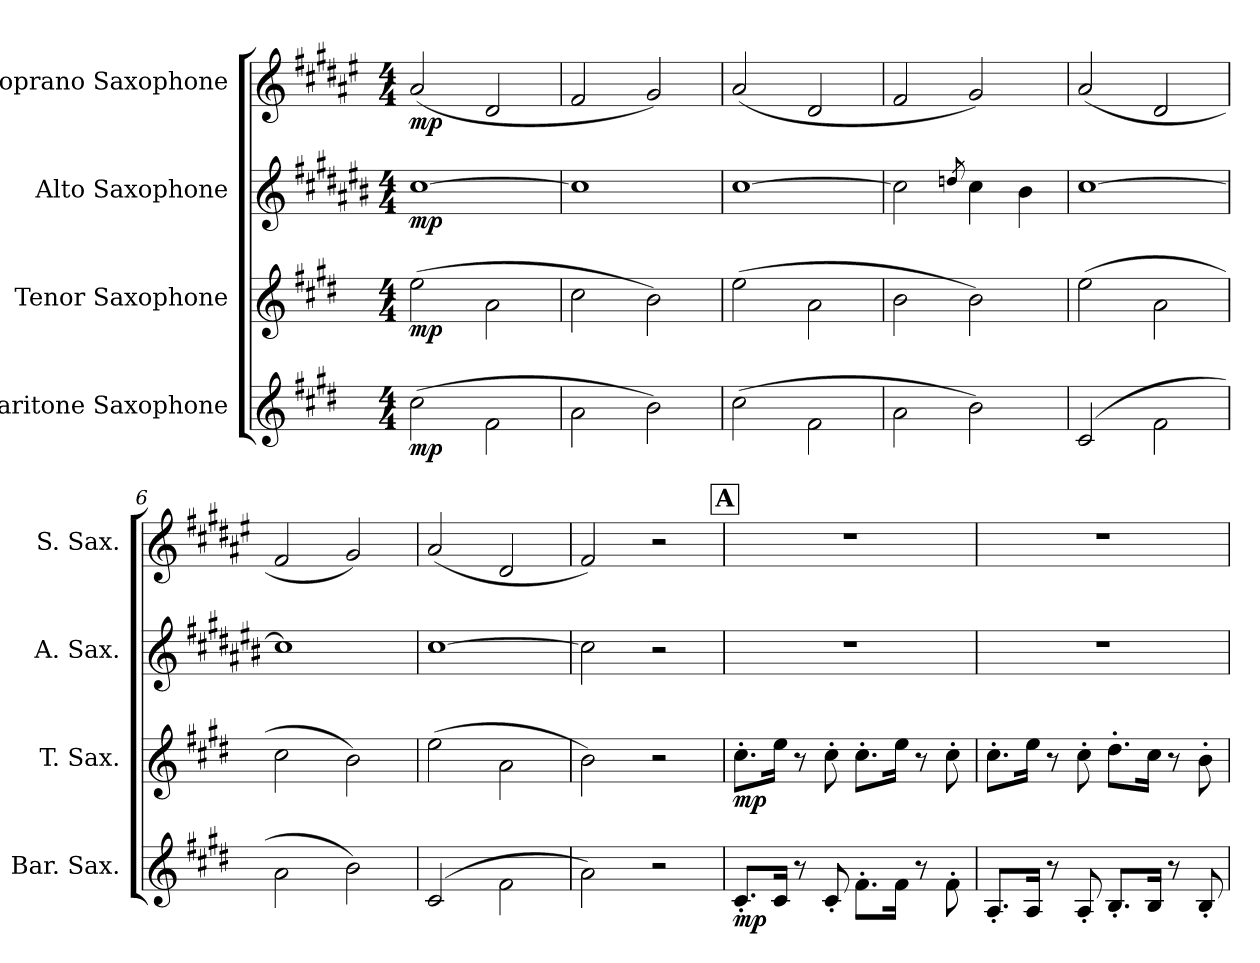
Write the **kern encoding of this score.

**kern	**dynam	**kern	**dynam	**kern	**dynam	**kern	**dynam
*part4	*part4	*part3	*part3	*part2	*part2	*part1	*part1
*staff4	*staff4	*staff3	*staff3	*staff2	*staff2	*staff1	*staff1
*I"Baritone Saxophone	*	*I"Tenor Saxophone	*	*I"Alto Saxophone	*	*I"Soprano Saxophone	*
*I'Bar. Sax.	*	*I'T. Sax.	*	*I'A. Sax.	*	*I'S. Sax.	*
*clefG2	*	*clefG2	*	*clefG2	*	*clefG2	*
*ITrd12c21	*	*ITrd8c14	*	*ITrd5c9	*	*ITrd1c2	*
*k[f#c#g#d#]	*	*k[f#c#g#d#]	*	*k[f#c#g#d#]	*	*k[f#c#g#d#]	*
*M4/4	*	*M4/4	*	*M4/4	*	*M4/4	*
*MM96	*	*MM96	*	*MM96	*	*MM96	*
=1	=1	=1	=1	=1	=1	=1	=1
!	!LO:DY:b	!	!LO:DY:b	!	!LO:DY:b	!	!LO:DY:b
(>2c#\	mp	(>2e\	mp	[1e	mp	(>2g#/	mp
2F#\	.	2A\	.	.	.	2c#/	.
=2	=2	=2	=2	=2	=2	=2	=2
2A\	.	2c#\	.	1e]	.	2e/	.
2B\)	.	2B\)	.	.	.	2f#/)	.
=3	=3	=3	=3	=3	=3	=3	=3
(>2c#\	.	(>2e\	.	[1e	.	(>2g#/	.
2F#\	.	2A\	.	.	.	2c#/	.
=4	=4	=4	=4	=4	=4	=4	=4
2A\	.	2B\	.	2e\]	.	2e/	.
.	.	.	.	8qfn/	.	.	.
2B\)	.	2B\)	.	4e\	.	2f#/)	.
.	.	.	.	4d#\	.	.	.
=5	=5	=5	=5	=5	=5	=5	=5
(>2C#/	.	(>2e\	.	[1e	.	(>2g#/	.
2F#\	.	2A\	.	.	.	2c#/	.
=6	=6	=6	=6	=6	=6	=6	=6
2A\	.	2c#\	.	1e]	.	2e/	.
2B\)	.	2B\)	.	.	.	2f#/)	.
=7	=7	=7	=7	=7	=7	=7	=7
(>2C#/	.	(>2e\	.	[1e	.	(<2g#/	.
2F#\	.	2A\	.	.	.	2c#/	.
=8	=8	=8	=8	=8	=8	=8	=8
2A\)	.	2B\)	.	2e\]	.	2e/)	.
2r	.	2r	.	2r	.	2r	.
!!LO:REH:place=s1:a:B:fs=14:t=A
=9	=9	=9	=9	=9	=9	=9	=9
!	!LO:DY:b	!	!LO:DY:b	!	!	!	!
8.C#'/L	mp	8.c#'\L	mp	1r	.	1r	.
16C#/Jk	.	16e\Jk	.	.	.	.	.
8r	.	8r	.	.	.	.	.
8C#'/	.	8c#'\	.	.	.	.	.
8.F#'\L	.	8.c#'\L	.	.	.	.	.
16F#\Jk	.	16e\Jk	.	.	.	.	.
8r	.	8r	.	.	.	.	.
8F#'\	.	8c#'\	.	.	.	.	.
=10	=10	=10	=10	=10	=10	=10	=10
8.AA'/L	.	8.c#'\L	.	1r	.	1r	.
16AA/Jk	.	16e\Jk	.	.	.	.	.
8r	.	8r	.	.	.	.	.
8AA'/	.	8c#'\	.	.	.	.	.
8.BB'/L	.	8.d#'\L	.	.	.	.	.
16BB/Jk	.	16c#\Jk	.	.	.	.	.
8r	.	8r	.	.	.	.	.
8BB'/	.	8B'\	.	.	.	.	.
=	=	=	=	=	=	=	=
*-	*-	*-	*-	*-	*-	*-	*-
